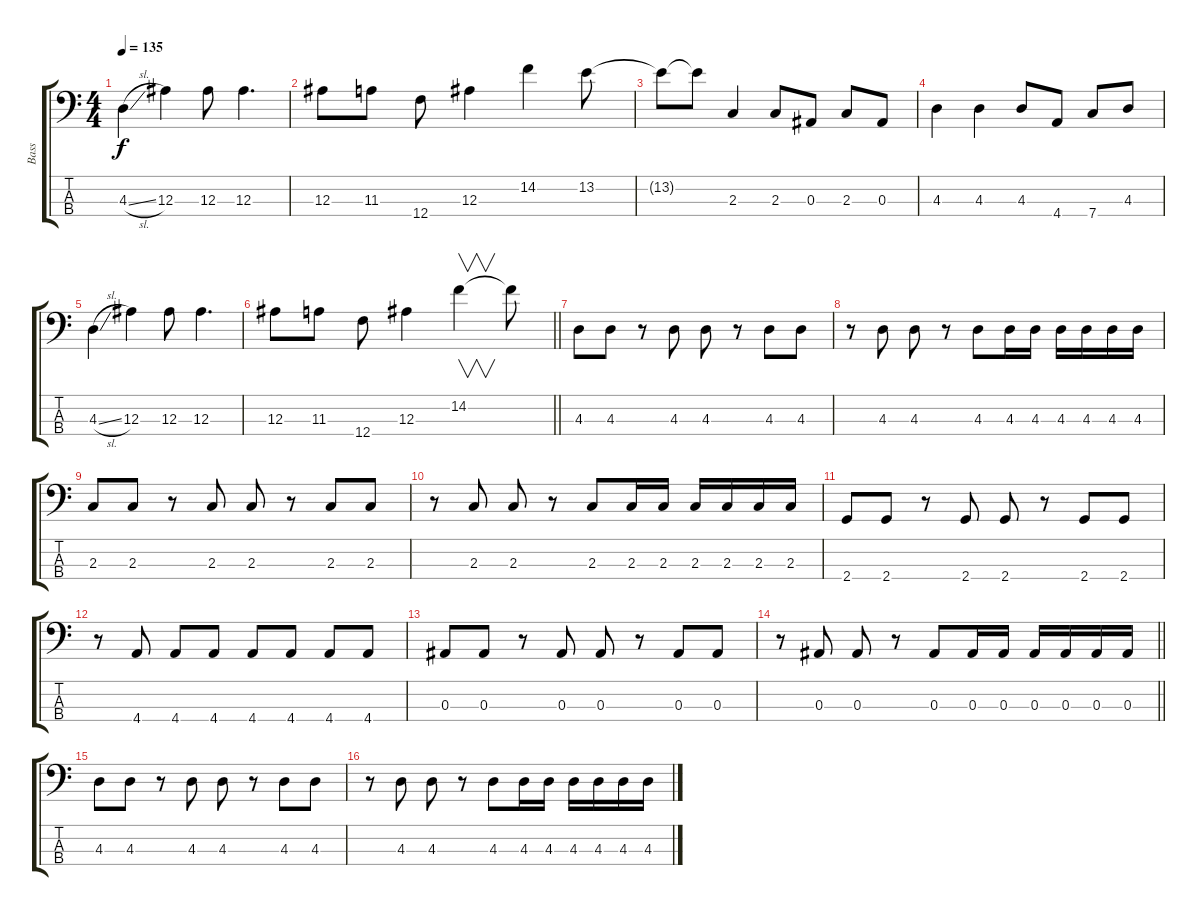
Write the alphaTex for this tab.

\track ("Bass" "Bass") {instrument electricbassfinger}
\staff {score tabs}
\tuning (Ab2 Eb2 Bb1 F1) {hide}
\ts (4 4)
\tempo 135
\clef f4
\ks c
4.3{sl}.4{dy f} 12.3.4 12.3.8 12.3.4{d} |
12.3.8 11.3.8 12.4.8 12.3.4 14.2.4 13.2.8 |
13.2{t}.8 13.2{t}.8 2.3.4 2.3.8 0.3.8 2.3.8 0.3.8 |
4.3.4 4.3.4 4.3.8 4.4.8 7.4.8 4.3.8 |
4.3{sl}.4 12.3.4 12.3.8 12.3.4{d} |
\barLineRight lightlight
12.3.8 11.3.8 12.4.8 12.3.4 14.2.4{v} 14.2{t}.8 |
4.3.8 4.3.8 r.8 4.3.8 4.3.8 r.8 4.3.8 4.3.8 |
r.8 4.3.8 4.3.8 r.8 4.3.8 4.3.16 4.3.16 4.3.16 4.3.16 4.3.16 4.3.16 |
2.3.8 2.3.8 r.8 2.3.8 2.3.8 r.8 2.3.8 2.3.8 |
r.8 2.3.8 2.3.8 r.8 2.3.8 2.3.16 2.3.16 2.3.16 2.3.16 2.3.16 2.3.16 |
2.4.8 2.4.8 r.8 2.4.8 2.4.8 r.8 2.4.8 2.4.8 |
r.8 4.4.8 4.4.8 4.4.8 4.4.8 4.4.8 4.4.8 4.4.8 |
0.3.8 0.3.8 r.8 0.3.8 0.3.8 r.8 0.3.8 0.3.8 |
\barLineRight lightlight
r.8 0.3.8 0.3.8 r.8 0.3.8 0.3.16 0.3.16 0.3.16 0.3.16 0.3.16 0.3.16 |
4.3.8 4.3.8 r.8 4.3.8 4.3.8 r.8 4.3.8 4.3.8 |
r.8 4.3.8 4.3.8 r.8 4.3.8 4.3.16 4.3.16 4.3.16 4.3.16 4.3.16 4.3.16
